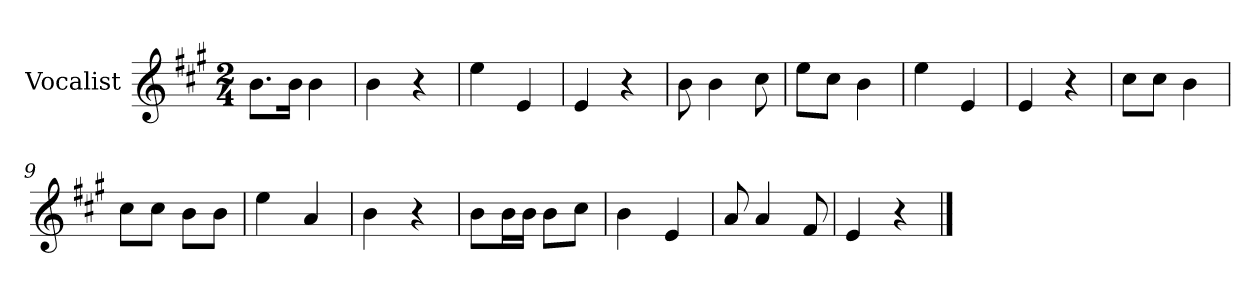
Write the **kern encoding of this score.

**kern
*part1
*staff1
*I"Vocalist
*k[f#c#g#]
*A:
*M2/4
=
8.bL
16bJk
4b
=1
4b
4r
=2
4ee
4e
=3
4e
4r
=4
8b
4b
8cc#
=5
8eeL
8cc#J
4b
=6
4ee
4e
=7
4e
4r
=8
8cc#L
8cc#J
4b
=9
8cc#L
8cc#J
8bL
8bJ
=10
4ee
4a
=11
4b
4r
=12
8bL
16bL
16bJJ
8bL
8cc#J
=13
4b
4e
=14
8a
4a
8f#
=15
4e
4r
==
*-
